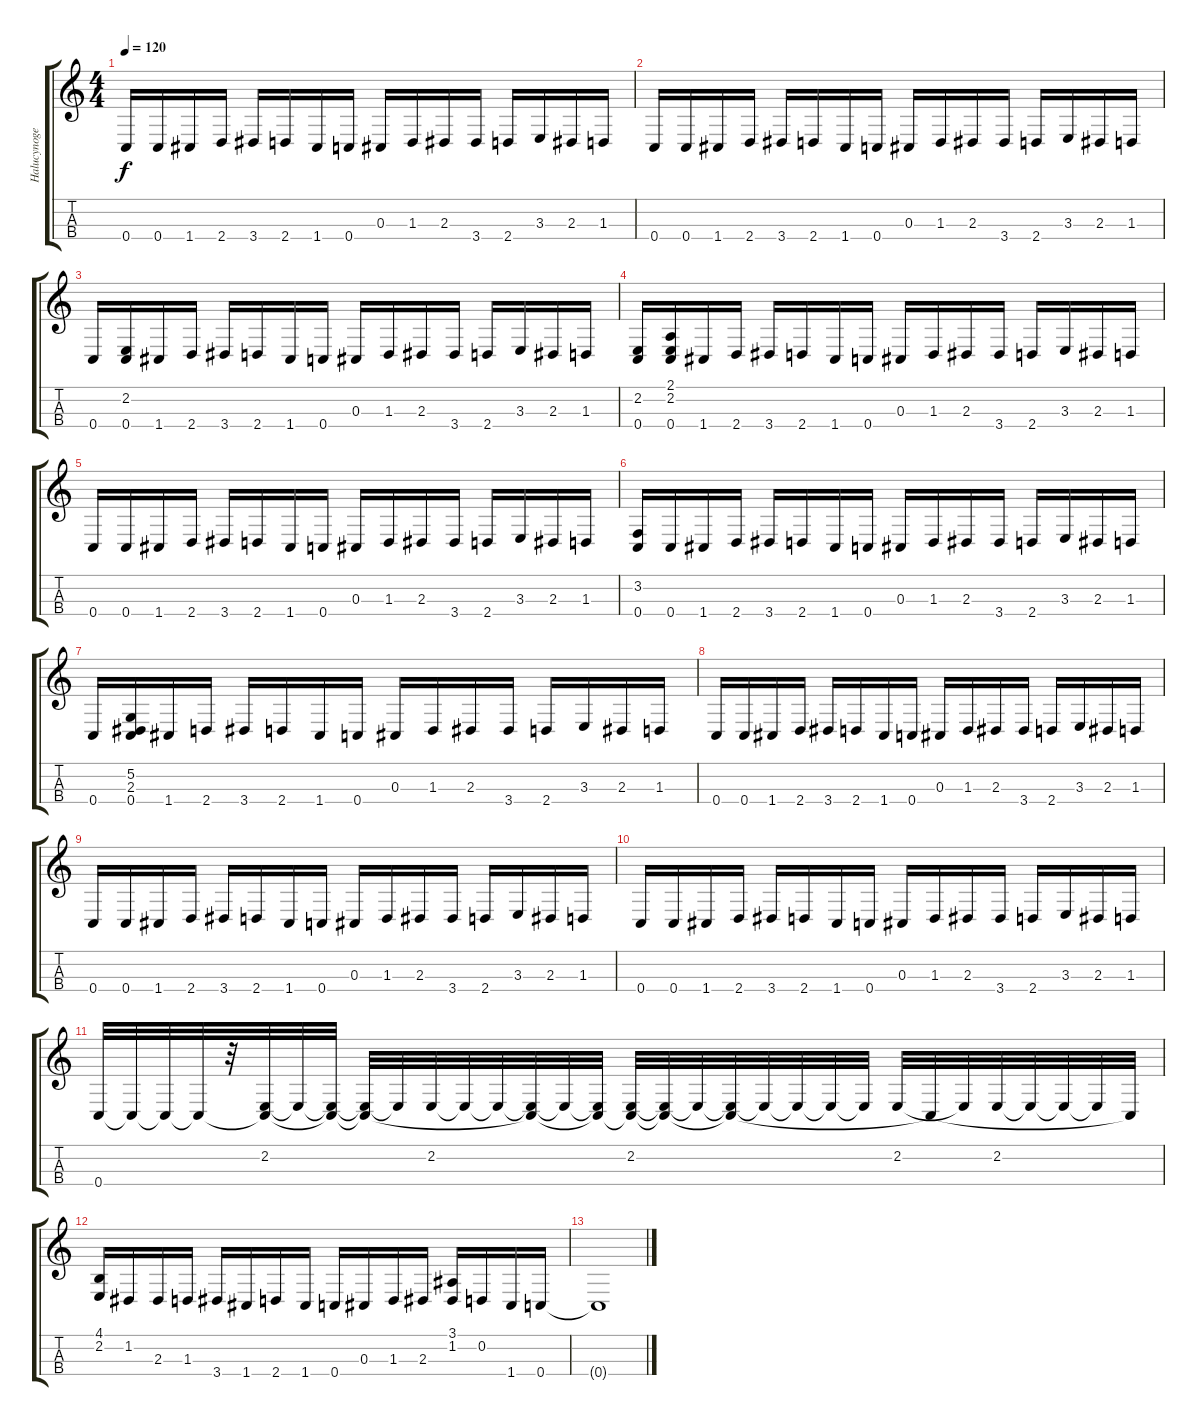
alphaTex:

\track ("Halucynogenny Bass - Krobiska" "Halucynoge") {instrument electricbassfinger}
\staff {score tabs}
\tuning (G2 D2 Db2 C2) {hide}
\ts (4 4)
\tempo 120
\clef g2
\ks c
0.4.16{dy f} 0.4.16 1.4.16 2.4.16 3.4.16 2.4.16 1.4.16 0.4.16 0.3.16 1.3.16 2.3.16 3.4.16 2.4.16 3.3.16 2.3.16 1.3.16 |
0.4.16 0.4.16 1.4.16 2.4.16 3.4.16 2.4.16 1.4.16 0.4.16 0.3.16 1.3.16 2.3.16 3.4.16 2.4.16 3.3.16 2.3.16 1.3.16 |
0.4.16 (2.2 0.4).16 1.4.16 2.4.16 3.4.16 2.4.16 1.4.16 0.4.16 0.3.16 1.3.16 2.3.16 3.4.16 2.4.16 3.3.16 2.3.16 1.3.16 |
(2.2 0.4).16 (2.1 2.2 0.4).16 1.4.16 2.4.16 3.4.16 2.4.16 1.4.16 0.4.16 0.3.16 1.3.16 2.3.16 3.4.16 2.4.16 3.3.16 2.3.16 1.3.16 |
0.4.16 0.4.16 1.4.16 2.4.16 3.4.16 2.4.16 1.4.16 0.4.16 0.3.16 1.3.16 2.3.16 3.4.16 2.4.16 3.3.16 2.3.16 1.3.16 |
(3.2 0.4).16 0.4.16 1.4.16 2.4.16 3.4.16 2.4.16 1.4.16 0.4.16 0.3.16 1.3.16 2.3.16 3.4.16 2.4.16 3.3.16 2.3.16 1.3.16 |
0.4.16 (5.2 2.3 0.4).16 1.4.16 2.4.16 3.4.16 2.4.16 1.4.16 0.4.16 0.3.16 1.3.16 2.3.16 3.4.16 2.4.16 3.3.16 2.3.16 1.3.16 |
0.4.16 0.4.16 1.4.16 2.4.16 3.4.16 2.4.16 1.4.16 0.4.16 0.3.16 1.3.16 2.3.16 3.4.16 2.4.16 3.3.16 2.3.16 1.3.16 |
0.4.16 0.4.16 1.4.16 2.4.16 3.4.16 2.4.16 1.4.16 0.4.16 0.3.16 1.3.16 2.3.16 3.4.16 2.4.16 3.3.16 2.3.16 1.3.16 |
0.4.16 0.4.16 1.4.16 2.4.16 3.4.16 2.4.16 1.4.16 0.4.16 0.3.16 1.3.16 2.3.16 3.4.16 2.4.16 3.3.16 2.3.16 1.3.16 |
0.4.32 0.4{t}.32 0.4{t}.32 0.4{t}.32 r.32 (2.2 0.4{t}).32 2.2{t}.32 (2.2{t} 0.4{t}).32 (2.2{t} 0.4{t}).32 2.2{t}.32 2.2.32 2.2{t}.32 2.2{t}.32 (2.2{t} 0.4{t}).32 2.2{t}.32 (2.2{t} 0.4{t}).32 (2.2 0.4{t}).32 (2.2{t} 0.4{t}).32 2.2{t}.32 (2.2{t} 0.4{t}).32 2.2{t}.32 2.2{t}.32 2.2{t}.32 2.2{t}.32 2.2.32 0.4{t}.32 2.2{t}.32 2.2.32 2.2{t}.32 2.2{t}.32 2.2{t}.32 0.4{t}.32 |
(4.1 2.2).16 1.2.16 2.3.16 1.3.16 3.4.16 1.4.16 2.4.16 1.4.16 0.4.16 0.3.16 1.3.16 2.3.16 (3.1 1.2).16 0.2.16 1.4.16 0.4.16 |
0.4{t}.1
